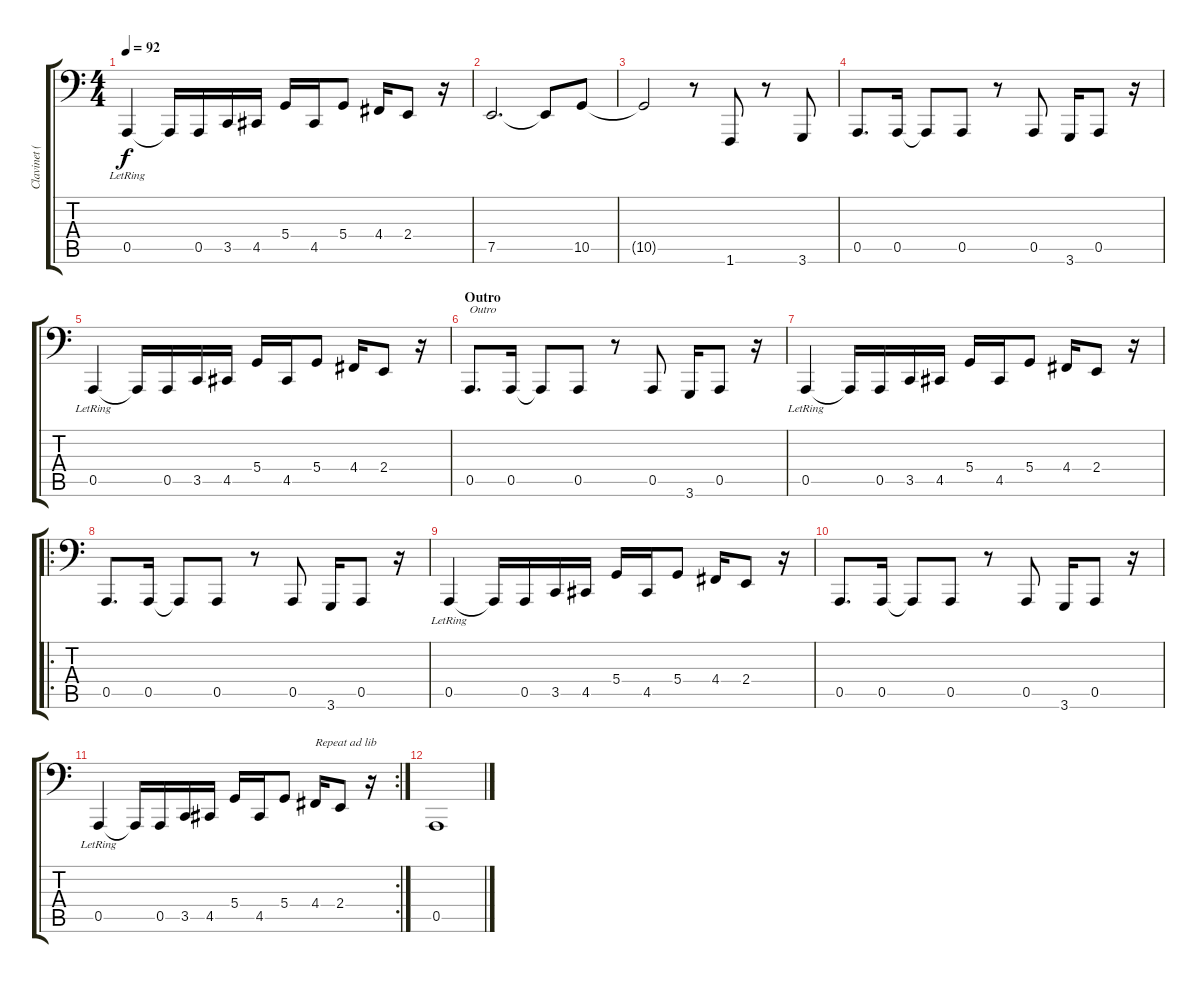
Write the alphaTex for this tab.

\track ("Clavinet (left hand)" "Clavinet (") {instrument clavinet}
\staff {score tabs}
\tuning (E3 B2 G2 D2 A1 E1) {hide}
\ts (4 4)
\tempo 92
\clef f4
\ks c
0.5{lr}.4{dy f} 0.5{t}.16 0.5.16 3.5.16 4.5.16 5.4.16 4.5.16 5.4.8 4.4.16 2.4.8 r.16 |
7.5.2{d} 7.5{t}.8 10.5.8 |
10.5{t}.2 r.8 1.6.8 r.8 3.6.8 |
0.5.8{d} 0.5.16 0.5{t}.8 0.5.8 r.8 0.5.8 3.6.16 0.5.8 r.16 |
0.5{lr}.4 0.5{t}.16 0.5.16 3.5.16 4.5.16 5.4.16 4.5.16 5.4.8 4.4.16 2.4.8 r.16 |
\section ("" "Outro")
0.5.8{d txt "Outro"} 0.5.16 0.5{t}.8 0.5.8 r.8 0.5.8 3.6.16 0.5.8 r.16 |
0.5{lr}.4 0.5{t}.16 0.5.16 3.5.16 4.5.16 5.4.16 4.5.16 5.4.8 4.4.16 2.4.8 r.16 |
\ro
0.5.8{d} 0.5.16 0.5{t}.8 0.5.8 r.8 0.5.8 3.6.16 0.5.8 r.16 |
0.5{lr}.4 0.5{t}.16 0.5.16 3.5.16 4.5.16 5.4.16 4.5.16 5.4.8 4.4.16 2.4.8 r.16 |
0.5.8{d} 0.5.16 0.5{t}.8 0.5.8 r.8 0.5.8 3.6.16 0.5.8 r.16 |
\rc 2
0.5{lr}.4 0.5{t}.16 0.5.16 3.5.16 4.5.16 5.4.16 4.5.16 5.4.8 4.4.16{txt "Repeat ad lib"} 2.4.8 r.16 |
0.5.1
